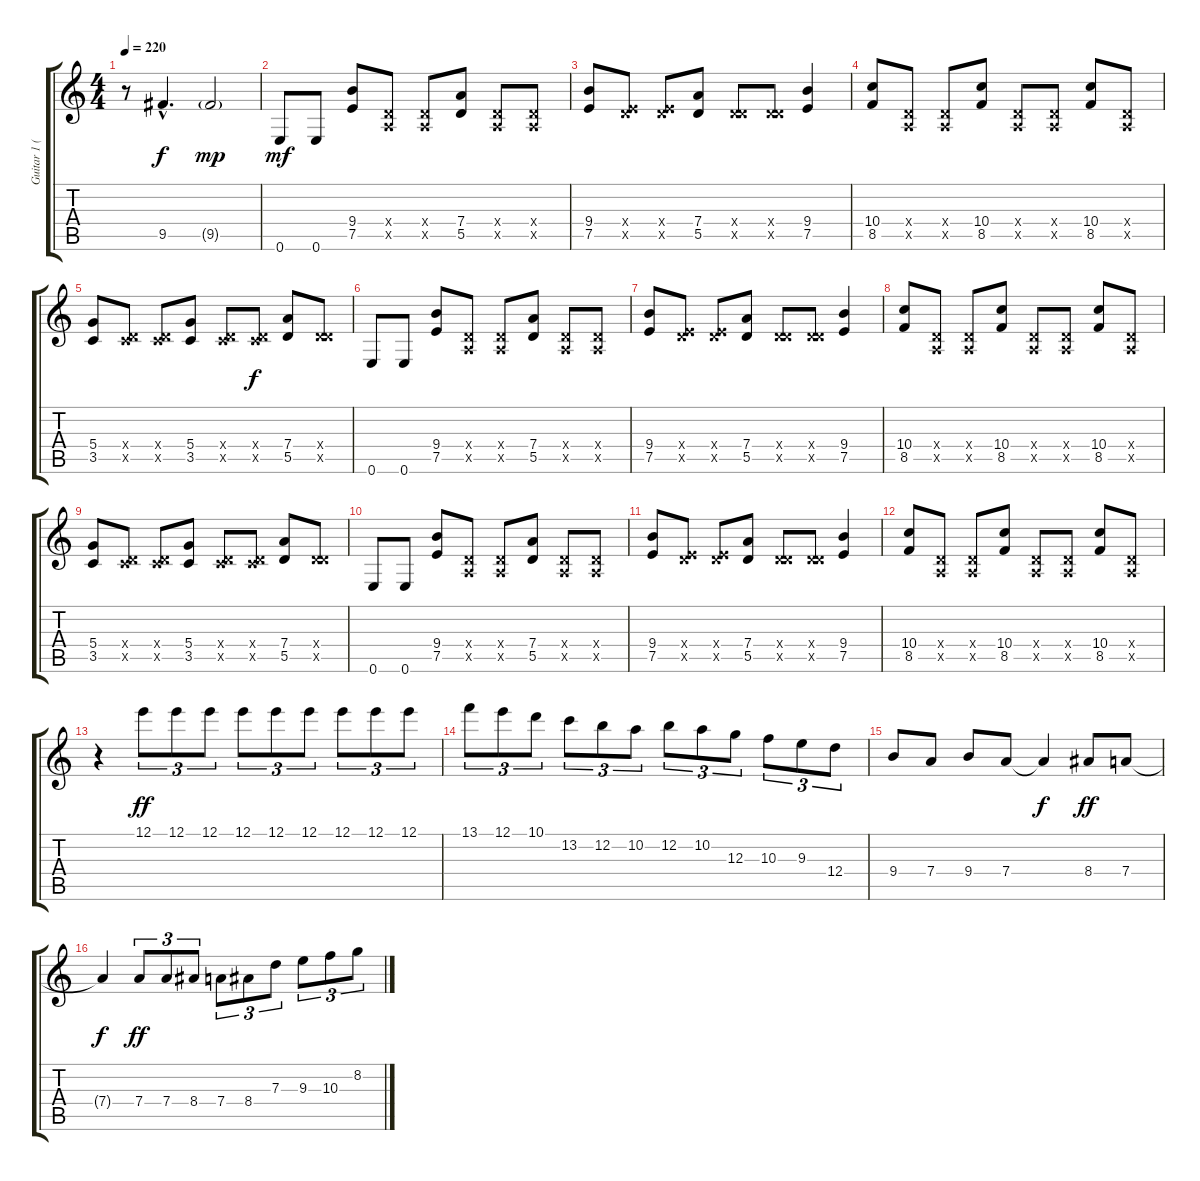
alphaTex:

\track ("Guitar 1 (Dave Mustaine)" "Guitar 1 (") {instrument distortionguitar}
\staff {score tabs}
\tuning (E4 B3 G3 D3 A2 E2) {hide}
\ts (4 4)
\tempo 220
\clef g2
\ks c
r.8{dy f} 9.5{hac}.4{d} 9.5{g}.2{dy mp} |
0.6.8{dy mf} 0.6.8 (9.4 7.5).8 (0.4{x} 0.5{x}).8 (0.4{x} 0.5{x}).8 (7.4 5.5).8 (0.4{x} 0.5{x}).8 (0.4{x} 0.5{x}).8 |
(9.4 7.5).8 (0.4{x} 7.5{x}).8 (0.4{x} 7.5{x}).8 (7.4 5.5).8 (0.4{x} 5.5{x}).8 (0.4{x} 5.5{x}).8 (9.4 7.5).4 |
(10.4 8.5).8 (0.4{x} 0.5{x}).8 (0.4{x} 0.5{x}).8 (10.4 8.5).8 (0.4{x} 0.5{x}).8 (0.4{x} 0.5{x}).8 (10.4 8.5).8 (0.4{x} 0.5{x}).8 |
(5.4 3.5).8 (0.4{x} 3.5{x}).8 (0.4{x} 3.5{x}).8 (5.4 3.5).8 (0.4{x} 3.5{x}).8 (0.4{x} 3.5{x}).8{dy f} (7.4 5.5).8 (0.4{x} 5.5{x}).8 |
0.6.8 0.6.8 (9.4 7.5).8 (0.4{x} 0.5{x}).8 (0.4{x} 0.5{x}).8 (7.4 5.5).8 (0.4{x} 0.5{x}).8 (0.4{x} 0.5{x}).8 |
(9.4 7.5).8 (0.4{x} 7.5{x}).8 (0.4{x} 7.5{x}).8 (7.4 5.5).8 (0.4{x} 5.5{x}).8 (0.4{x} 5.5{x}).8 (9.4 7.5).4 |
(10.4 8.5).8 (0.4{x} 0.5{x}).8 (0.4{x} 0.5{x}).8 (10.4 8.5).8 (0.4{x} 0.5{x}).8 (0.4{x} 0.5{x}).8 (10.4 8.5).8 (0.4{x} 0.5{x}).8 |
(5.4 3.5).8 (0.4{x} 3.5{x}).8 (0.4{x} 3.5{x}).8 (5.4 3.5).8 (0.4{x} 3.5{x}).8 (0.4{x} 3.5{x}).8 (7.4 5.5).8 (0.4{x} 5.5{x}).8 |
0.6.8 0.6.8 (9.4 7.5).8 (0.4{x} 0.5{x}).8 (0.4{x} 0.5{x}).8 (7.4 5.5).8 (0.4{x} 0.5{x}).8 (0.4{x} 0.5{x}).8 |
(9.4 7.5).8 (0.4{x} 7.5{x}).8 (0.4{x} 7.5{x}).8 (7.4 5.5).8 (0.4{x} 5.5{x}).8 (0.4{x} 5.5{x}).8 (9.4 7.5).4 |
(10.4 8.5).8 (0.4{x} 0.5{x}).8 (0.4{x} 0.5{x}).8 (10.4 8.5).8 (0.4{x} 0.5{x}).8 (0.4{x} 0.5{x}).8 (10.4 8.5).8 (0.4{x} 0.5{x}).8 |
r.4 12.1.8{tu (3 2) dy ff} 12.1.8{tu (3 2)} 12.1.8{tu (3 2)} 12.1.8{tu (3 2)} 12.1.8{tu (3 2)} 12.1.8{tu (3 2)} 12.1.8{tu (3 2)} 12.1.8{tu (3 2)} 12.1.8{tu (3 2)} |
13.1.8{tu (3 2)} 12.1.8{tu (3 2)} 10.1.8{tu (3 2)} 13.2.8{tu (3 2)} 12.2.8{tu (3 2)} 10.2.8{tu (3 2)} 12.2.8{tu (3 2)} 10.2.8{tu (3 2)} 12.3.8{tu (3 2)} 10.3.8{tu (3 2)} 9.3.8{tu (3 2)} 12.4.8{tu (3 2)} |
9.4.8 7.4.8 9.4.8 7.4.8 7.4{t}.4{dy f} 8.4.8{dy ff} 7.4.8 |
7.4{t}.4{dy f} 7.4.8{tu (3 2) dy ff} 7.4.8{tu (3 2)} 8.4.8{tu (3 2)} 7.4.8{tu (3 2)} 8.4.8{tu (3 2)} 7.3.8{tu (3 2)} 9.3.8{tu (3 2)} 10.3.8{tu (3 2)} 8.2.8{tu (3 2)}
